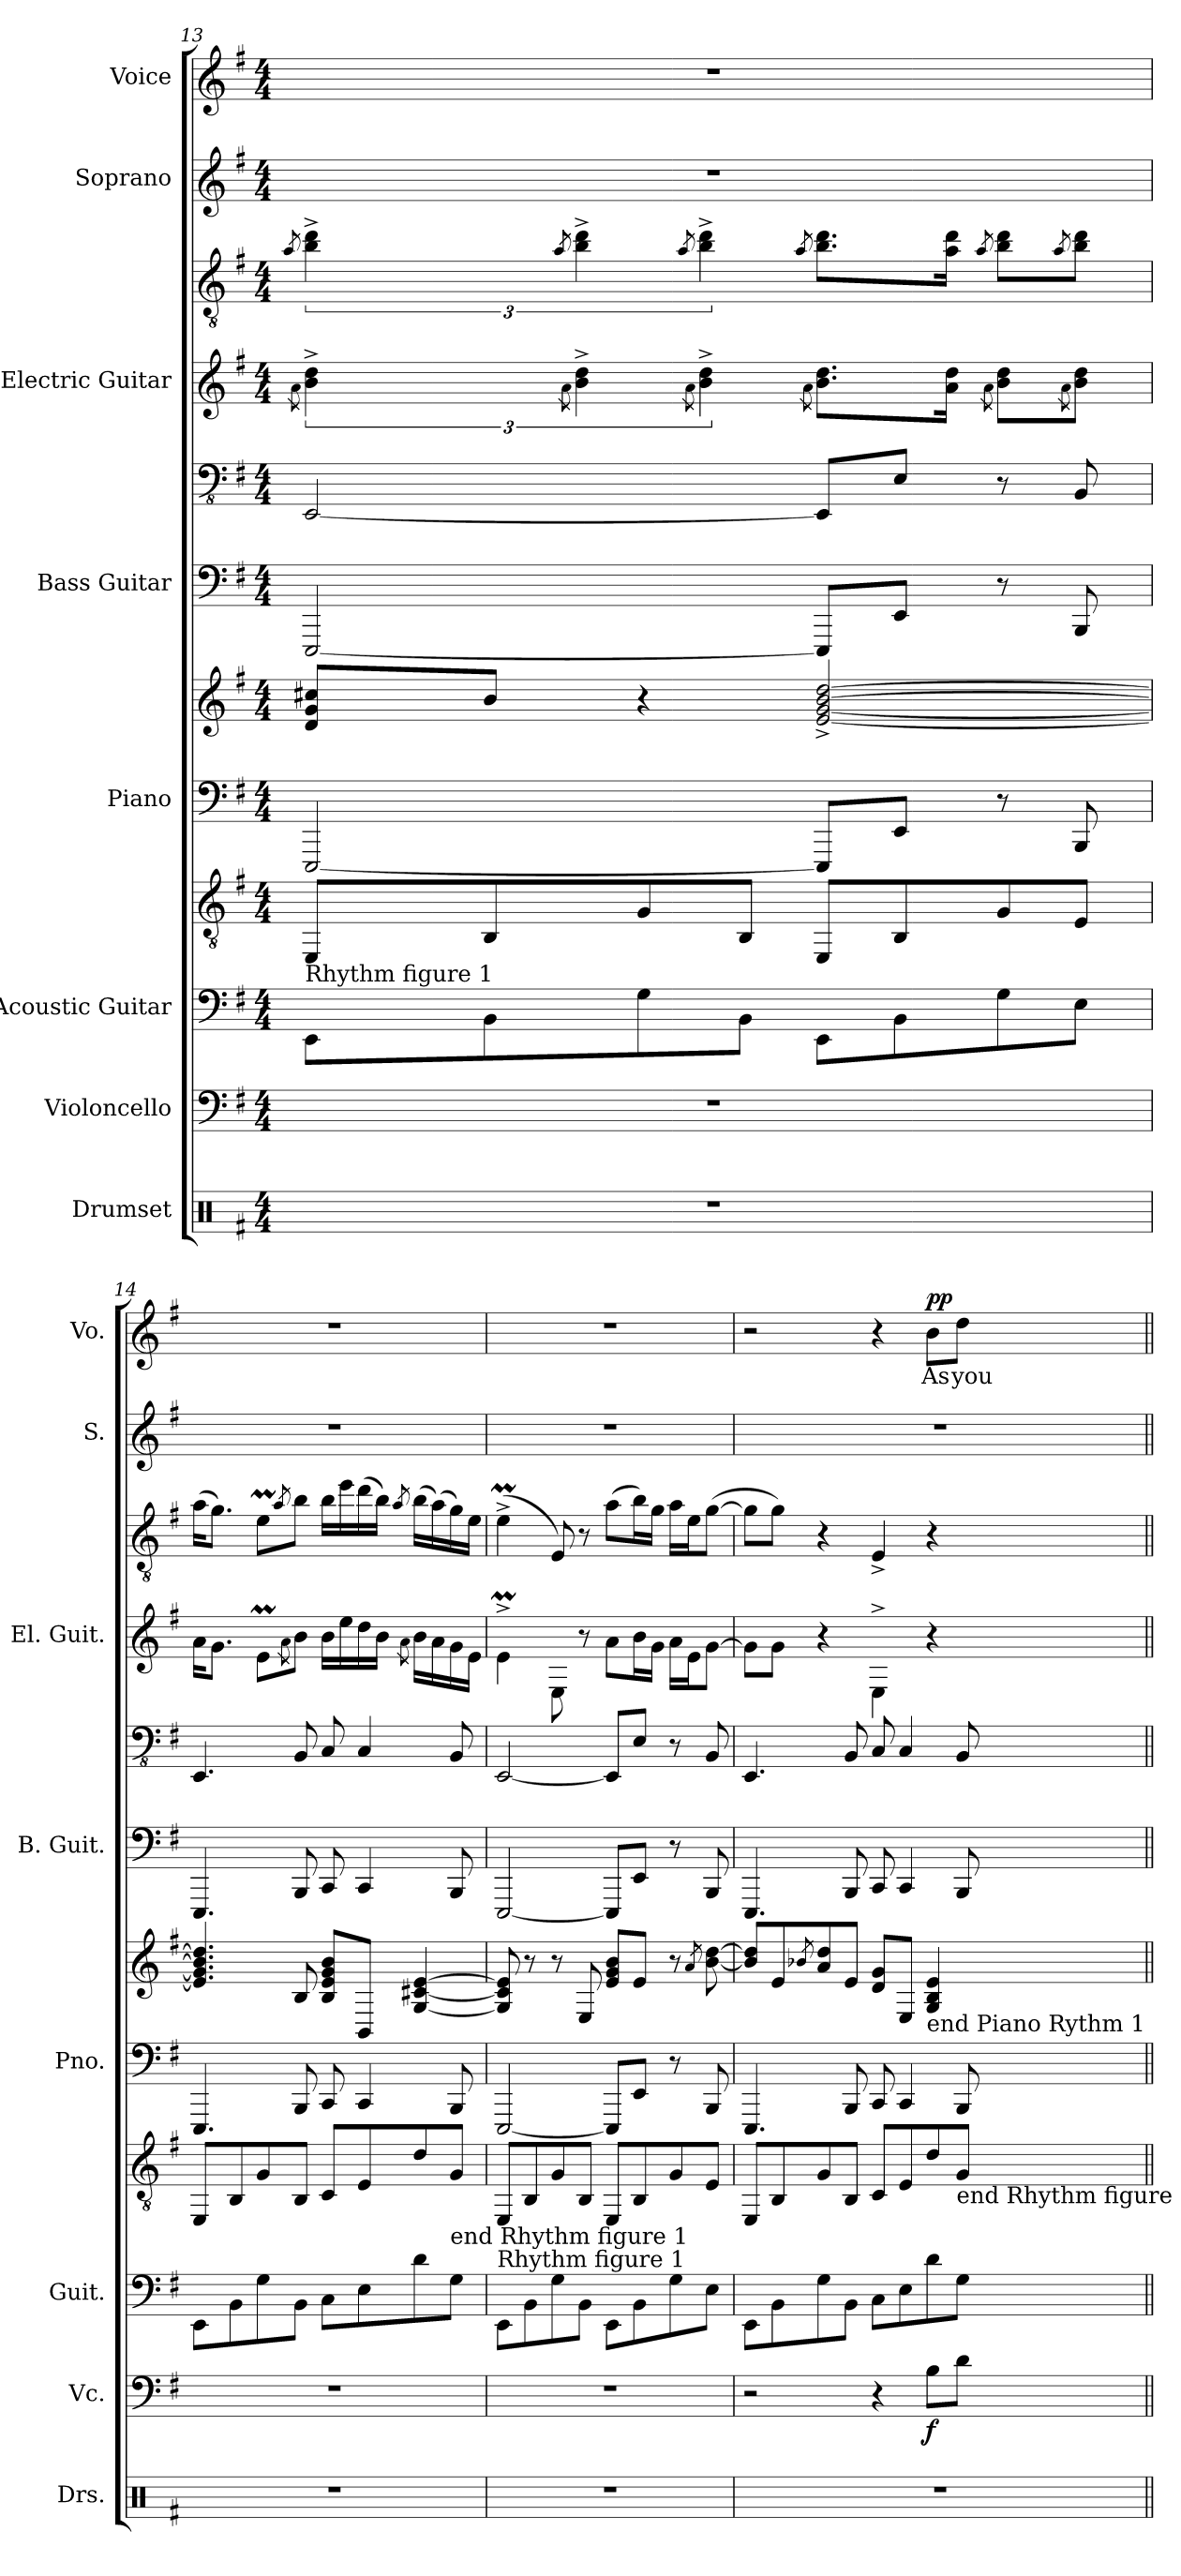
**kern	**kern	**dynam	**kern	**kern	**kern	**kern	**kern	**kern	**kern	**kern	**kern	**kern	**text	**dynam
*part8	*part7	*part7	*part6	*part6	*part5	*part5	*part4	*part4	*part3	*part3	*part2	*part1	*part1	*part1
*staff12	*staff11	*staff11	*staff10	*staff9	*staff8	*staff7	*staff6	*staff5	*staff4	*staff3	*staff2	*staff1	*staff1	*staff1
*I"Drumset	*I"Violoncello	*	*I"Acoustic Guitar	*	*I"Piano	*	*I"Bass Guitar	*	*I"Electric Guitar	*	*I"Soprano	*I"Voice	*	*
*I'Drs.	*I'Vc.	*	*I'Guit.	*	*I'Pno.	*	*I'B. Guit.	*	*I'El. Guit.	*	*I'S.	*I'Vo.	*	*
*clefX	*clefF4	*	*	*clefGv2	*clefF4	*clefG2	*	*clefFv4	*	*clefGv2	*clefG2	*clefG2	*	*
*k[f#]	*k[f#]	*	*k[f#]	*k[f#]	*k[f#]	*k[f#]	*k[f#]	*k[f#]	*k[f#]	*k[f#]	*k[f#]	*k[f#]	*	*
*M4/4	*M4/4	*	*M4/4	*M4/4	*M4/4	*M4/4	*M4/4	*M4/4	*M4/4	*M4/4	*M4/4	*M4/4	*	*
=13	=13	=13	=13	=13	=13	=13	=13	=13	=13	=13	=13	=13	=13	=13
.	.	.	.	.	.	.	.	.	8qa\	8qa/	.	.	.	.
!	!	!	!	!LO:TX:b:t=Rhythm figure 1	!	!	!	!	!	!	!	!	!	!
1r	1r	.	8EE\L	8EE/L	[2EEE/	8d/ 8g/ 8cc#X/L	[2EEE	[2EEE/	6b\^ 6dd\^	6b\^ 6dd\^	1r	1r	.	.
.	.	.	8BB\	8BB/	.	8b/J	.	.	.	.	.	.	.	.
.	.	.	.	.	.	.	.	.	8qa\	8qa/	.	.	.	.
.	.	.	.	.	.	.	.	.	6b\^ 6dd\^	6b\^ 6dd\^	.	.	.	.
.	.	.	8G\	8G/	.	4r	.	.	.	.	.	.	.	.
.	.	.	.	.	.	.	.	.	8qa\	8qa/	.	.	.	.
.	.	.	.	.	.	.	.	.	6b\^ 6dd\^	6b\^ 6dd\^	.	.	.	.
.	.	.	8BB\J	8BB/J	.	.	.	.	.	.	.	.	.	.
.	.	.	.	.	.	.	.	.	8qa\	8qa/	.	.	.	.
.	.	.	8EE\L	8EE/L	8EEE/L]	[2e/^ [2g/^ [2b/^ [2dd/^	8EEEL]	8EEE/L]	8.b\ 8.dd\L	8.b\ 8.dd\L	.	.	.	.
.	.	.	8BB\	8BB/	8EE/J	.	8EEJ	8EE/J	.	.	.	.	.	.
.	.	.	.	.	.	.	.	.	16a\ 16dd\Jk	16a\ 16dd\Jk	.	.	.	.
.	.	.	.	.	.	.	.	.	8qa\	8qa/	.	.	.	.
.	.	.	8G\	8G/	8r	.	8r	8r	8b\ 8dd\L	8b\ 8dd\L	.	.	.	.
.	.	.	.	.	.	.	.	.	8qa\	8qa/	.	.	.	.
.	.	.	8E\J	8E/J	8BBB/	.	8BBB	8BBB/	8b\ 8dd\J	8b\ 8dd\J	.	.	.	.
=14	=14	=14	=14	=14	=14	=14	=14	=14	=14	=14	=14	=14	=14	=14
1r	1r	.	8EE\L	8EE/L	4.EEE/	4.e/] 4.g/] 4.b/] 4.dd/]	4.EEE	4.EEE/	16a\KL	(16a\KL	1r	1r	.	.
.	.	.	.	.	.	.	.	.	8.g\J	8.g\J)	.	.	.	.
.	.	.	8BB\	8BB/	.	.	.	.	.	.	.	.	.	.
.	.	.	8G\	8G/	.	.	.	.	8eM\L	8eM\L	.	.	.	.
.	.	.	.	.	.	.	.	.	8qa\	8qa/	.	.	.	.
.	.	.	8BB\J	8BB/J	8BBB/	8B/	8BBB	8BBB/	8b\J	8b\J	.	.	.	.
.	.	.	8C\L	8C/L	8CC/	8B/ 8e/ 8g/ 8b/L	8CC	8CC/	16b\LL	16b\LL	.	.	.	.
.	.	.	.	.	.	.	.	.	16ee\	16ee\	.	.	.	.
.	.	.	8E\	8E/	4CC/	8BB/J	4CC	4CC/	16dd\	(16dd\	.	.	.	.
.	.	.	.	.	.	.	.	.	16b\JJ	16b\JJ)	.	.	.	.
.	.	.	.	.	.	.	.	.	8qa\	8qa/	.	.	.	.
.	.	.	8d\	8d/	.	[4G/ [4c#X/ [4e/	.	.	16b\LL	(16b\LL	.	.	.	.
.	.	.	.	.	.	.	.	.	16a\	(16a\)	.	.	.	.
!	!	!	!	!LO:TX:b:t=end Rhythm figure 1	!	!	!	!	!	!	!	!	!	!
.	.	.	8G\J	8G/J	8BBB/	.	8BBB	8BBB/	16g\	16g\)	.	.	.	.
.	.	.	.	.	.	.	.	.	16e\JJ	16e\JJ	.	.	.	.
!!LO:PB:g=z
=15	=15	=15	=15	=15	=15	=15	=15	=15	=15	=15	=15	=15	=15	=15
!	!	!	!	!LO:TX:b:t=Rhythm figure 1	!	!	!	!	!	!	!	!	!	!
1r	1r	.	8EE\L	8EE/L	[2EEE/	8G/] 8c#/] 8e/]	[2EEE	[2EEE/	4eM^\	(4eM^\	1r	1r	.	.
.	.	.	8BB\	8BB/	.	8r	.	.	.	.	.	.	.	.
.	.	.	8G\	8G/	.	8r	.	.	8E\	8E/)	.	.	.	.
.	.	.	8BB\J	8BB/J	.	8E/	.	.	8r	8r	.	.	.	.
.	.	.	8EE\L	8EE/L	8EEE/L]	8e/ 8g/ 8b/L	8EEEL]	8EEE/L]	8a\L	(8a\L	.	.	.	.
.	.	.	8BB\	8BB/	8EE/J	8e/J	8EEJ	8EE/J	16b\L	16b\L)	.	.	.	.
.	.	.	.	.	.	.	.	.	16g\JJ	16g\JJ	.	.	.	.
.	.	.	8G\	8G/	8r	8r	8r	8r	16a\LL	16a\LL	.	.	.	.
.	.	.	.	.	.	.	.	.	16e\J	16e\J	.	.	.	.
.	.	.	.	.	.	8qa/	.	.	.	.	.	.	.	.
.	.	.	8E\J	8E/J	8BBB/	[8b\ [8dd\	8BBB	8BBB/	[8g\J	([8g\J	.	.	.	.
=16	=16	=16	=16	=16	=16	=16	=16	=16	=16	=16	=16	=16	=16	=16
1r	2r	.	8EE\L	8EE/L	4.EEE/	8b/] 8dd/]L	4.EEE	4.EEE/	8g\L]	8g\L]	1r	2r	.	.
.	.	.	8BB\	8BB/	.	8e/	.	.	8g\J	8g\J)	.	.	.	.
.	.	.	.	.	.	8qb-X/	.	.	.	.	.	.	.	.
.	.	.	8G\	8G/	.	8a/ 8dd/	.	.	4r	4r	.	.	.	.
.	.	.	8BB\J	8BB/J	8BBB/	8e/J	8BBB	8BBB/	.	.	.	.	.	.
.	4r	.	8C\L	8C/L	8CC/	8d/ 8g/L	8CC	8CC/	4E^\	4E^/	.	4r	.	.
.	.	.	8E\	8E/	4CC/	8E/J	4CC	4CC/	.	.	.	.	.	.
!	!	!	!	!	!	!LO:TX:b:t=end Piano Rythm 1	!	!	!	!	!	!	!	!
!	!	!LO:DY:b	!	!	!	!	!	!	!	!	!	!	!	!LO:DY:b
.	8B\L	f	8d\	8d/	.	4G/ 4B/ 4e/	.	.	4r	4r	.	8b\L	As	pp
!	!	!	!	!LO:TX:b:t=end Rhythm figure 1	!	!	!	!	!	!	!	!	!	!
.	8d\J	.	8G\J	8G/J	8BBB/	.	8BBB	8BBB/	.	.	.	8dd\J	you	.
=||	=||	=||	=||	=||	=||	=||	=||	=||	=||	=||	=||	=||	=||	=||
*-	*-	*-	*-	*-	*-	*-	*-	*-	*-	*-	*-	*-	*-	*-
